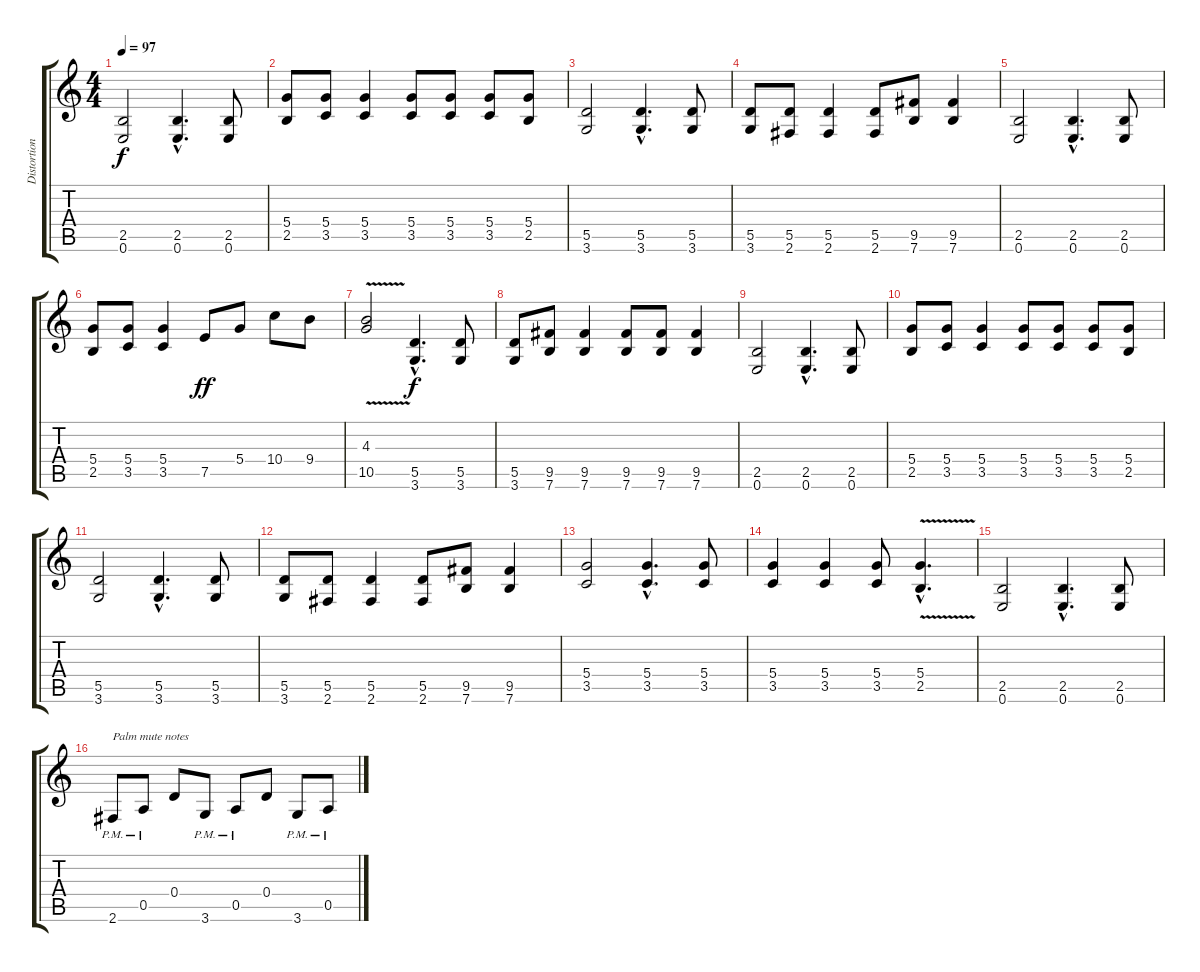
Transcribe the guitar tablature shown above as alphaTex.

\track ("Distortion Nr.2" "Distortion") {instrument distortionguitar}
\staff {score tabs}
\tuning (E4 B3 G3 D3 A2 E2) {hide}
\ts (4 4)
\tempo 97
\clef g2
\ks c
(2.5 0.6).2{dy f} (2.5{hac} 0.6{hac}).4{d} (2.5 0.6).8 |
(5.4 2.5).8 (5.4 3.5).8 (5.4 3.5).4 (5.4 3.5).8 (5.4 3.5).8 (5.4 3.5).8 (5.4 2.5).8 |
(5.5 3.6).2 (5.5{hac} 3.6{hac}).4{d} (5.5 3.6).8 |
(5.5 3.6).8 (5.5 2.6).8 (5.5 2.6).4 (5.5 2.6).8 (9.5 7.6).8 (9.5 7.6).4 |
(2.5 0.6).2 (2.5{hac} 0.6{hac}).4{d} (2.5 0.6).8 |
(5.4 2.5).8 (5.4 3.5).8 (5.4 3.5).4 7.5.8{dy ff} 5.4.8 10.4.8 9.4.8 |
(4.3 10.5{v}).2 (5.5{hac} 3.6{hac}).4{d dy f} (5.5 3.6).8 |
(5.5 3.6).8 (9.5 7.6).8 (9.5 7.6).4 (9.5 7.6).8 (9.5 7.6).8 (9.5 7.6).4 |
(2.5 0.6).2 (2.5{hac} 0.6{hac}).4{d} (2.5 0.6).8 |
(5.4 2.5).8 (5.4 3.5).8 (5.4 3.5).4 (5.4 3.5).8 (5.4 3.5).8 (5.4 3.5).8 (5.4 2.5).8 |
(5.5 3.6).2 (5.5{hac} 3.6{hac}).4{d} (5.5 3.6).8 |
(5.5 3.6).8 (5.5 2.6).8 (5.5 2.6).4 (5.5 2.6).8 (9.5 7.6).8 (9.5 7.6).4 |
(5.4 3.5).2 (5.4{hac} 3.5{hac}).4{d} (5.4 3.5).8 |
(5.4 3.5).4 (5.4 3.5).4 (5.4 3.5).8 (5.4{v hac} 2.5{v hac}).4{d} |
(2.5 0.6).2 (2.5{hac} 0.6{hac}).4{d} (2.5 0.6).8 |
2.6{pm}.8{txt "Palm mute notes"} 0.5{pm}.8 0.4.8 3.6{pm}.8 0.5{pm}.8 0.4.8 3.6{pm}.8 0.5{pm}.8
